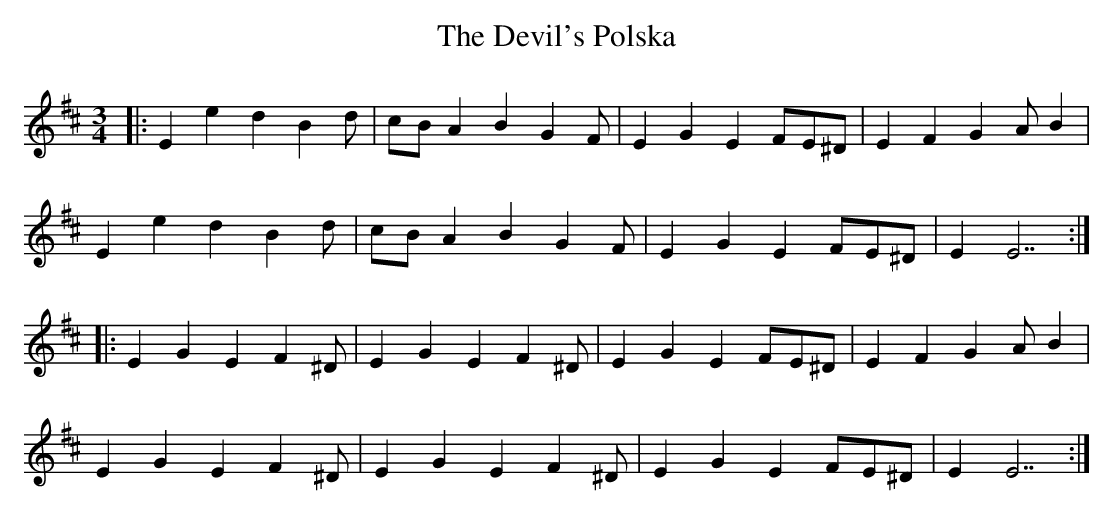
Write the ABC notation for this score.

X:1
T: The Devil's Polska
M: 3/4
L: 1/8
K: Edor
|:E2 e2 d2 B2 d|cB A2B2 G2F|E2G2E2 FE^D|E2 F2 G2 AB2|
E2 e2 d2 B2d|cB A2 B2 G2F|E2 G2E2 FE^D|E2 E7:|
|:E2 G2 E2 F2 ^D|E2 G2 E2 F2 ^D|E2 G2 E2 FE^D|E2 F2 G2 AB2|
E2 G2 E2 F2 ^D|E2G2 E2 F2 ^D|E2 G2 E2 FE^D|E2 E7:|
